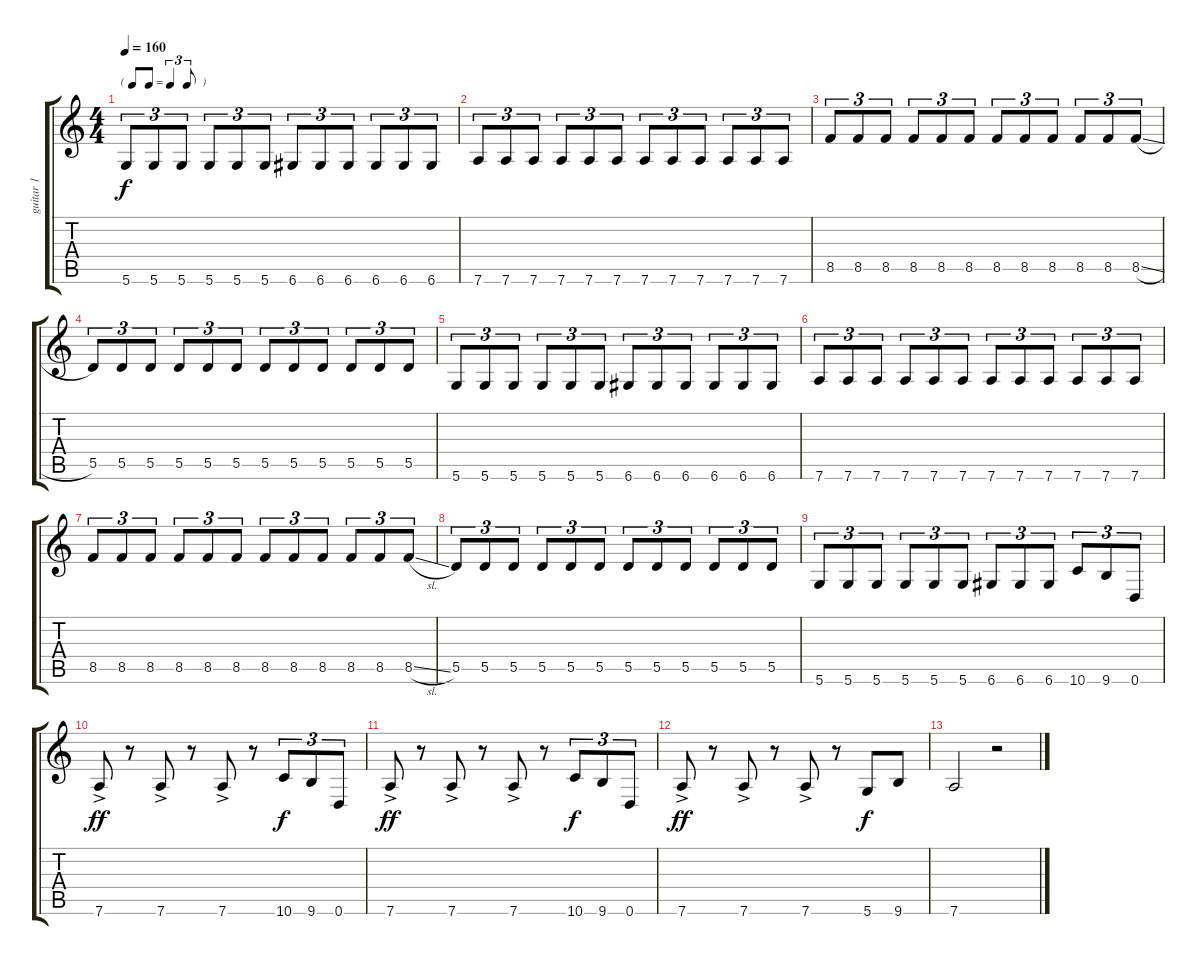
\track ("guitar 1" "guitar 1") {instrument overdrivenguitar}
\staff {score tabs}
\tuning (E4 B3 G3 D3 A2 D2) {hide}
\ts (4 4)
\tf triplet8th
\tempo 160
\clef g2
\ks c
5.6.8{tu (3 2) dy f} 5.6.8{tu (3 2)} 5.6.8{tu (3 2)} 5.6.8{tu (3 2)} 5.6.8{tu (3 2)} 5.6.8{tu (3 2)} 6.6.8{tu (3 2)} 6.6.8{tu (3 2)} 6.6.8{tu (3 2)} 6.6.8{tu (3 2)} 6.6.8{tu (3 2)} 6.6.8{tu (3 2)} |
7.6.8{tu (3 2)} 7.6.8{tu (3 2)} 7.6.8{tu (3 2)} 7.6.8{tu (3 2)} 7.6.8{tu (3 2)} 7.6.8{tu (3 2)} 7.6.8{tu (3 2)} 7.6.8{tu (3 2)} 7.6.8{tu (3 2)} 7.6.8{tu (3 2)} 7.6.8{tu (3 2)} 7.6.8{tu (3 2)} |
8.5.8{tu (3 2)} 8.5.8{tu (3 2)} 8.5.8{tu (3 2)} 8.5.8{tu (3 2)} 8.5.8{tu (3 2)} 8.5.8{tu (3 2)} 8.5.8{tu (3 2)} 8.5.8{tu (3 2)} 8.5.8{tu (3 2)} 8.5.8{tu (3 2)} 8.5.8{tu (3 2)} 8.5{sl}.8{tu (3 2)} |
5.5.8{tu (3 2)} 5.5.8{tu (3 2)} 5.5.8{tu (3 2)} 5.5.8{tu (3 2)} 5.5.8{tu (3 2)} 5.5.8{tu (3 2)} 5.5.8{tu (3 2)} 5.5.8{tu (3 2)} 5.5.8{tu (3 2)} 5.5.8{tu (3 2)} 5.5.8{tu (3 2)} 5.5.8{tu (3 2)} |
5.6.8{tu (3 2)} 5.6.8{tu (3 2)} 5.6.8{tu (3 2)} 5.6.8{tu (3 2)} 5.6.8{tu (3 2)} 5.6.8{tu (3 2)} 6.6.8{tu (3 2)} 6.6.8{tu (3 2)} 6.6.8{tu (3 2)} 6.6.8{tu (3 2)} 6.6.8{tu (3 2)} 6.6.8{tu (3 2)} |
7.6.8{tu (3 2)} 7.6.8{tu (3 2)} 7.6.8{tu (3 2)} 7.6.8{tu (3 2)} 7.6.8{tu (3 2)} 7.6.8{tu (3 2)} 7.6.8{tu (3 2)} 7.6.8{tu (3 2)} 7.6.8{tu (3 2)} 7.6.8{tu (3 2)} 7.6.8{tu (3 2)} 7.6.8{tu (3 2)} |
8.5.8{tu (3 2)} 8.5.8{tu (3 2)} 8.5.8{tu (3 2)} 8.5.8{tu (3 2)} 8.5.8{tu (3 2)} 8.5.8{tu (3 2)} 8.5.8{tu (3 2)} 8.5.8{tu (3 2)} 8.5.8{tu (3 2)} 8.5.8{tu (3 2)} 8.5.8{tu (3 2)} 8.5{sl}.8{tu (3 2)} |
5.5.8{tu (3 2)} 5.5.8{tu (3 2)} 5.5.8{tu (3 2)} 5.5.8{tu (3 2)} 5.5.8{tu (3 2)} 5.5.8{tu (3 2)} 5.5.8{tu (3 2)} 5.5.8{tu (3 2)} 5.5.8{tu (3 2)} 5.5.8{tu (3 2)} 5.5.8{tu (3 2)} 5.5.8{tu (3 2)} |
5.6.8{tu (3 2)} 5.6.8{tu (3 2)} 5.6.8{tu (3 2)} 5.6.8{tu (3 2)} 5.6.8{tu (3 2)} 5.6.8{tu (3 2)} 6.6.8{tu (3 2)} 6.6.8{tu (3 2)} 6.6.8{tu (3 2)} 10.6.8{tu (3 2)} 9.6.8{tu (3 2)} 0.6.8{tu (3 2)} |
7.6{ac}.8{dy ff} r.8 7.6{ac}.8 r.8 7.6{ac}.8 r.8 10.6.8{tu (3 2) dy f} 9.6.8{tu (3 2)} 0.6.8{tu (3 2)} |
7.6{ac}.8{dy ff} r.8 7.6{ac}.8 r.8 7.6{ac}.8 r.8 10.6.8{tu (3 2) dy f} 9.6.8{tu (3 2)} 0.6.8{tu (3 2)} |
7.6{ac}.8{dy ff} r.8 7.6{ac}.8 r.8 7.6{ac}.8 r.8 5.6.8{dy f} 9.6.8 |
7.6.2 r.2
